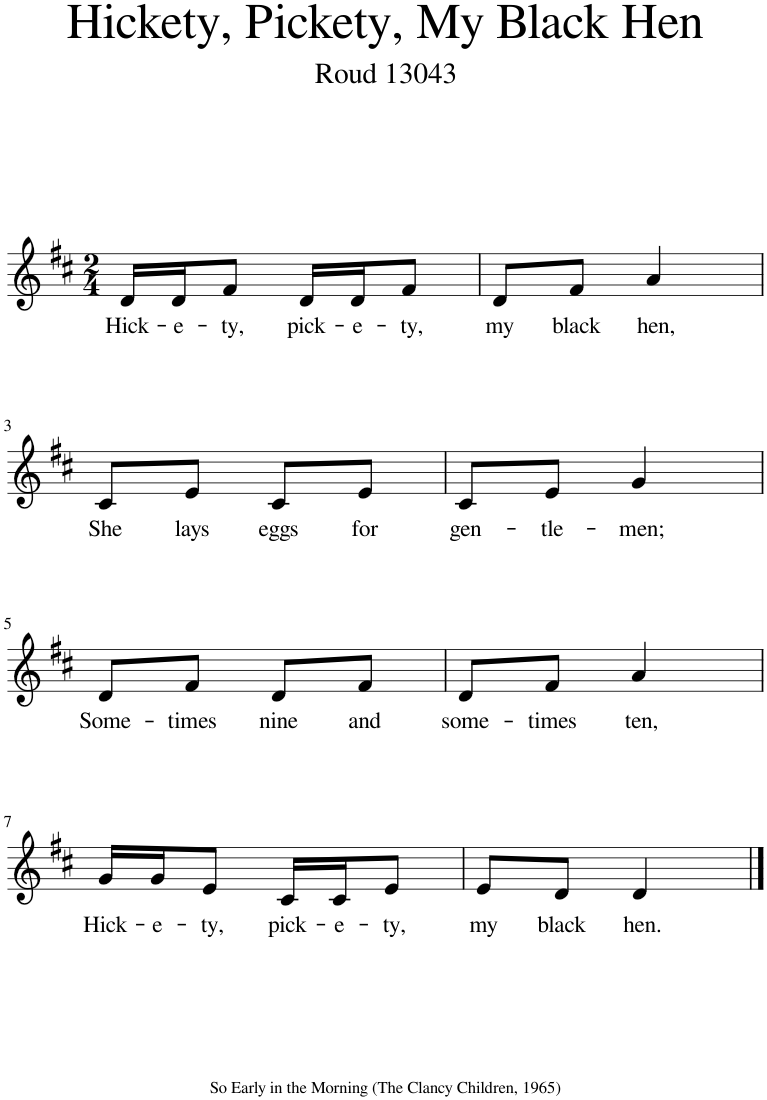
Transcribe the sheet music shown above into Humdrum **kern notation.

**kern	**text
*part1	*part1
*staff1	*staff1
*I"Piano	*
*I'Pno.	*
*clefG2	*
*k[f#c#]	*
*M2/4	*
=1	=1
!	!LO:LY:b
16d/LL	Hick-
!	!LO:LY:b
16d/J	-e-
!	!LO:LY:b
8f#/J	-ty,
!	!LO:LY:b
16d/LL	pick-
!	!LO:LY:b
16d/J	-e-
!	!LO:LY:b
8f#/J	-ty,
=2	=2
!	!LO:LY:b
8d/L	my
!	!LO:LY:b
8f#/J	black
!	!LO:LY:b
4a/	hen,
!!LO:LB:g=z
=3	=3
!	!LO:LY:b
8c#/L	She
!	!LO:LY:b
8e/J	lays
!	!LO:LY:b
8c#/L	eggs
!	!LO:LY:b
8e/J	for
=4	=4
!	!LO:LY:b
8c#/L	gen-
!	!LO:LY:b
8e/J	-tle-
!	!LO:LY:b
4g/	-men;
!!LO:LB:g=z
=5	=5
!	!LO:LY:b
8d/L	Some-
!	!LO:LY:b
8f#/J	-times
!	!LO:LY:b
8d/L	nine
!	!LO:LY:b
8f#/J	and
=6	=6
!	!LO:LY:b
8d/L	some-
!	!LO:LY:b
8f#/J	-times
!	!LO:LY:b
4a/	ten,
!!LO:LB:g=z
=7	=7
!	!LO:LY:b
16g/LL	Hick-
!	!LO:LY:b
16g/J	-e-
!	!LO:LY:b
8e/J	-ty,
!	!LO:LY:b
16c#/LL	pick-
!	!LO:LY:b
16c#/J	-e-
!	!LO:LY:b
8e/J	-ty,
=8	=8
!	!LO:LY:b
8e/L	my
!	!LO:LY:b
8d/J	black
!	!LO:LY:b
4d/	hen.
==	==
*-	*-
